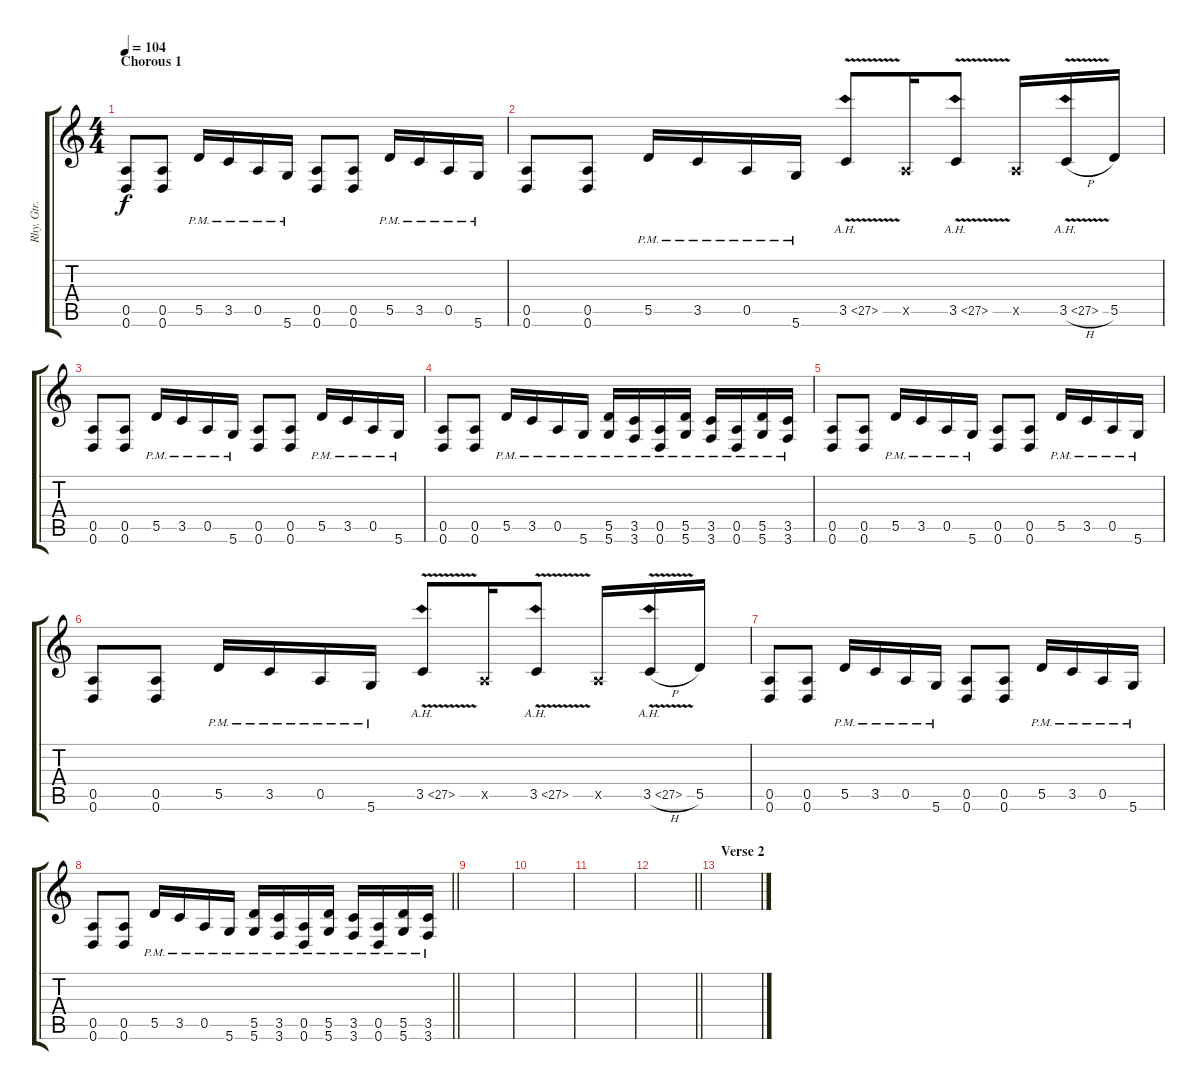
\track ("Rhy. Gtr. 2" "Rhy. Gtr. ") {instrument distortionguitar}
\staff {score tabs}
\tuning (E4 B3 G3 D3 A2 D2) {hide}
\ts (4 4)
\section ("" "Chorous 1")
\tempo 104
\clef g2
\ks c
(0.5 0.6).8{dy f volume 6} (0.5 0.6).8 5.5{pm}.16 3.5{pm}.16 0.5{pm}.16 5.6{pm}.16 (0.5 0.6).8 (0.5 0.6).8 5.5{pm}.16 3.5{pm}.16 0.5{pm}.16 5.6{pm}.16 |
(0.5 0.6).8 (0.5 0.6).8 5.5{pm}.16 3.5{pm}.16 0.5{pm}.16 5.6{pm}.16 3.5{ah 24 v}.8 0.5{x}.16 3.5{ah 24 v}.8 0.5{x}.16 3.5{ah 24 v h}.16 5.5.16 |
(0.5 0.6).8 (0.5 0.6).8 5.5{pm}.16 3.5{pm}.16 0.5{pm}.16 5.6{pm}.16 (0.5 0.6).8 (0.5 0.6).8 5.5{pm}.16 3.5{pm}.16 0.5{pm}.16 5.6{pm}.16 |
(0.5 0.6).8 (0.5 0.6).8 5.5{pm}.16 3.5{pm}.16 0.5{pm}.16 5.6{pm}.16 (5.5{pm} 5.6{pm}).16 (3.5{pm} 3.6{pm}).16 (0.5{pm} 0.6{pm}).16 (5.5{pm} 5.6{pm}).16 (3.5{pm} 3.6{pm}).16 (0.5{pm} 0.6{pm}).16 (5.5{pm} 5.6{pm}).16 (3.5{pm} 3.6{pm}).16 |
(0.5 0.6).8 (0.5 0.6).8 5.5{pm}.16 3.5{pm}.16 0.5{pm}.16 5.6{pm}.16 (0.5 0.6).8 (0.5 0.6).8 5.5{pm}.16 3.5{pm}.16 0.5{pm}.16 5.6{pm}.16 |
(0.5 0.6).8 (0.5 0.6).8 5.5{pm}.16 3.5{pm}.16 0.5{pm}.16 5.6{pm}.16 3.5{ah 24 v}.8 0.5{x}.16 3.5{ah 24 v}.8 0.5{x}.16 3.5{ah 24 v h}.16 5.5.16 |
(0.5 0.6).8 (0.5 0.6).8 5.5{pm}.16 3.5{pm}.16 0.5{pm}.16 5.6{pm}.16 (0.5 0.6).8 (0.5 0.6).8 5.5{pm}.16 3.5{pm}.16 0.5{pm}.16 5.6{pm}.16 |
\barLineRight lightlight
(0.5 0.6).8 (0.5 0.6).8 5.5{pm}.16 3.5{pm}.16 0.5{pm}.16 5.6{pm}.16 (5.5{pm} 5.6{pm}).16 (3.5{pm} 3.6{pm}).16 (0.5{pm} 0.6{pm}).16 (5.5{pm} 5.6{pm}).16 (3.5{pm} 3.6{pm}).16 (0.5{pm} 0.6{pm}).16 (5.5{pm} 5.6{pm}).16 (3.5{pm} 3.6{pm}).16 |
\section ("" "")
|
|
|
\barLineRight lightlight
|
\section ("" "Verse 2")
